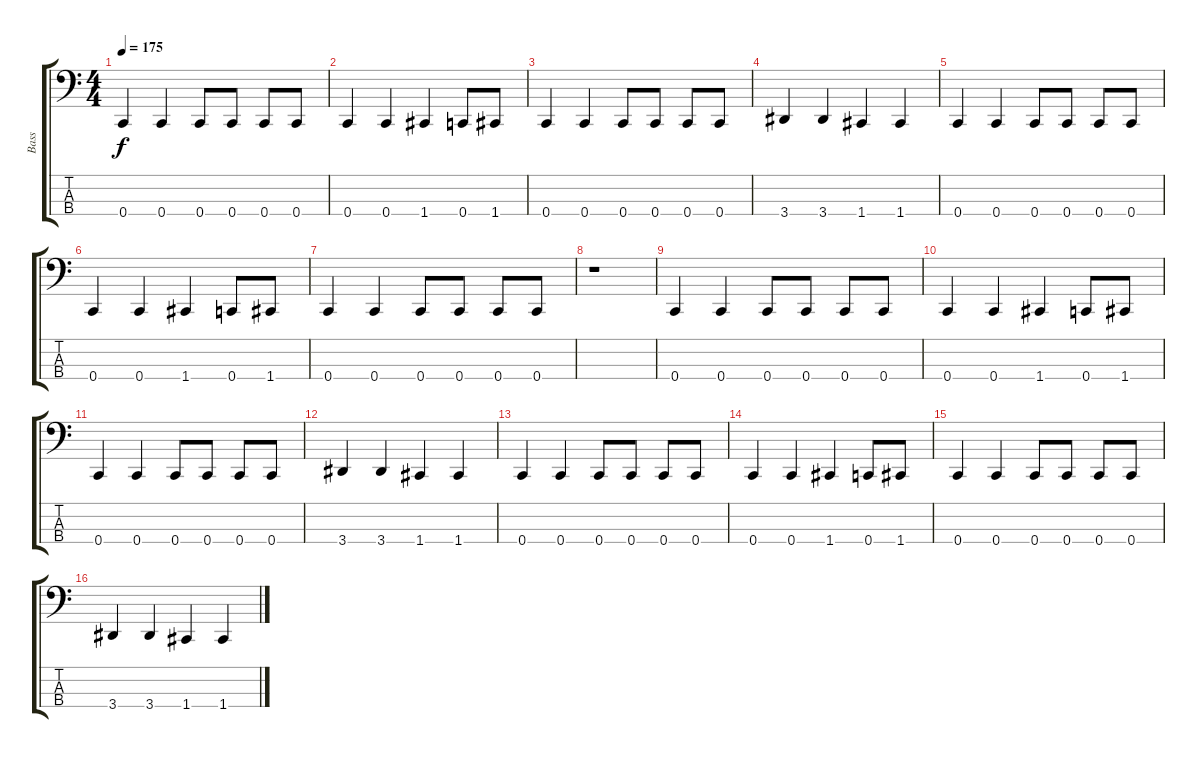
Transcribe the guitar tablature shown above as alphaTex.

\track ("Bass" "Bass") {instrument electricbasspick}
\staff {score tabs}
\tuning (F2 C2 G1 C1) {hide}
\ts (4 4)
\tempo 175
\clef f4
\ks c
0.4.4{dy f} 0.4.4 0.4.8 0.4.8 0.4.8 0.4.8 |
0.4.4 0.4.4 1.4.4 0.4.8 1.4.8 |
0.4.4 0.4.4 0.4.8 0.4.8 0.4.8 0.4.8 |
3.4.4 3.4.4 1.4.4 1.4.4 |
0.4.4 0.4.4 0.4.8 0.4.8 0.4.8 0.4.8 |
0.4.4 0.4.4 1.4.4 0.4.8 1.4.8 |
0.4.4 0.4.4 0.4.8 0.4.8 0.4.8 0.4.8 |
r.1 |
0.4.4 0.4.4 0.4.8 0.4.8 0.4.8 0.4.8 |
0.4.4 0.4.4 1.4.4 0.4.8 1.4.8 |
0.4.4 0.4.4 0.4.8 0.4.8 0.4.8 0.4.8 |
3.4.4 3.4.4 1.4.4 1.4.4 |
0.4.4 0.4.4 0.4.8 0.4.8 0.4.8 0.4.8 |
0.4.4 0.4.4 1.4.4 0.4.8 1.4.8 |
0.4.4 0.4.4 0.4.8 0.4.8 0.4.8 0.4.8 |
3.4.4 3.4.4 1.4.4 1.4.4
